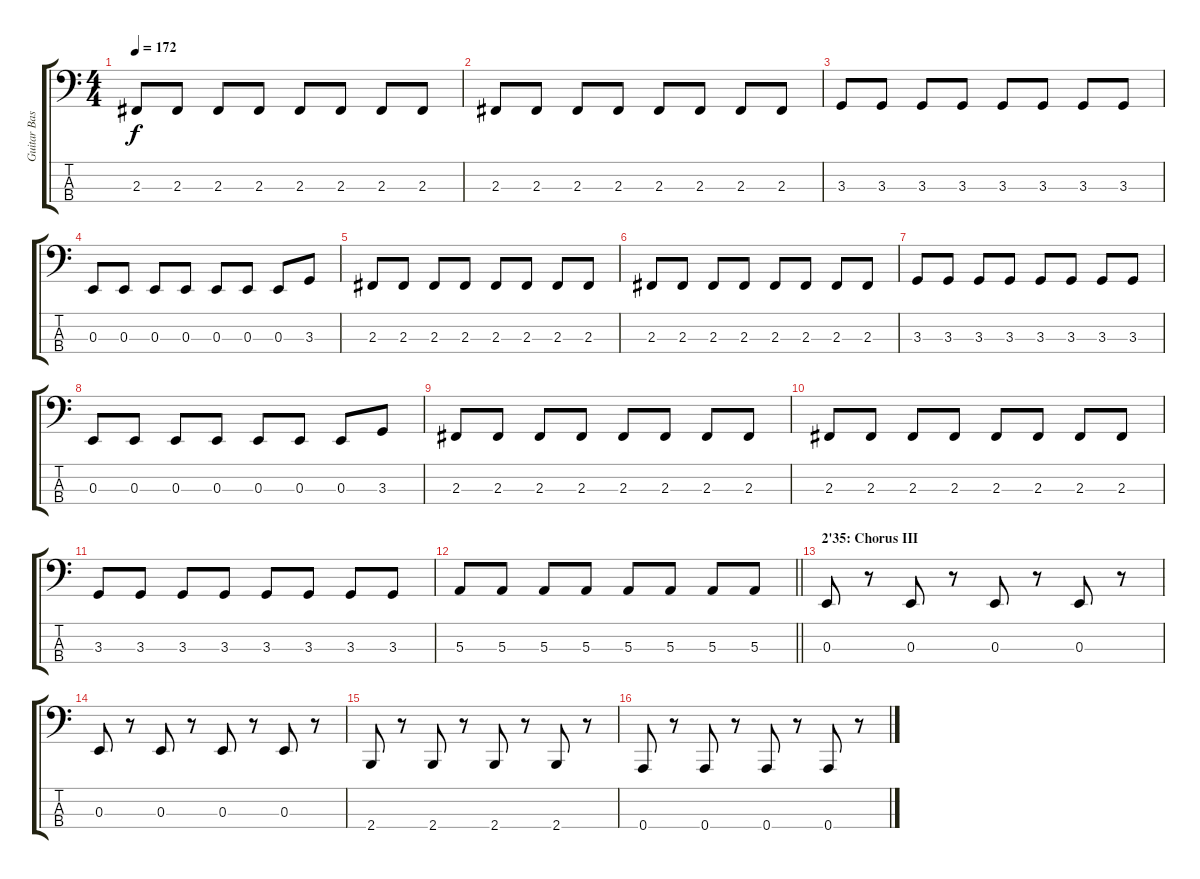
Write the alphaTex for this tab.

\track ("Guitar Bass" "Guitar Bas") {instrument electricbassfinger}
\staff {score tabs}
\tuning (D2 A1 E1 A0) {hide}
\ts (4 4)
\tempo 172
\clef f4
\ks c
2.3.8{dy f} 2.3.8 2.3.8 2.3.8 2.3.8 2.3.8 2.3.8 2.3.8 |
2.3.8 2.3.8 2.3.8 2.3.8 2.3.8 2.3.8 2.3.8 2.3.8 |
3.3.8 3.3.8 3.3.8 3.3.8 3.3.8 3.3.8 3.3.8 3.3.8 |
0.3.8 0.3.8 0.3.8 0.3.8 0.3.8 0.3.8 0.3.8 3.3.8 |
2.3.8 2.3.8 2.3.8 2.3.8 2.3.8 2.3.8 2.3.8 2.3.8 |
2.3.8 2.3.8 2.3.8 2.3.8 2.3.8 2.3.8 2.3.8 2.3.8 |
3.3.8 3.3.8 3.3.8 3.3.8 3.3.8 3.3.8 3.3.8 3.3.8 |
0.3.8 0.3.8 0.3.8 0.3.8 0.3.8 0.3.8 0.3.8 3.3.8 |
2.3.8 2.3.8 2.3.8 2.3.8 2.3.8 2.3.8 2.3.8 2.3.8 |
2.3.8 2.3.8 2.3.8 2.3.8 2.3.8 2.3.8 2.3.8 2.3.8 |
3.3.8 3.3.8 3.3.8 3.3.8 3.3.8 3.3.8 3.3.8 3.3.8 |
\barLineRight lightlight
5.3.8 5.3.8 5.3.8 5.3.8 5.3.8 5.3.8 5.3.8 5.3.8 |
\section ("" "2'35: Chorus III")
0.3.8 r.8 0.3.8 r.8 0.3.8 r.8 0.3.8 r.8 |
0.3.8 r.8 0.3.8 r.8 0.3.8 r.8 0.3.8 r.8 |
2.4.8 r.8 2.4.8 r.8 2.4.8 r.8 2.4.8 r.8 |
0.4.8 r.8 0.4.8 r.8 0.4.8 r.8 0.4.8 r.8
